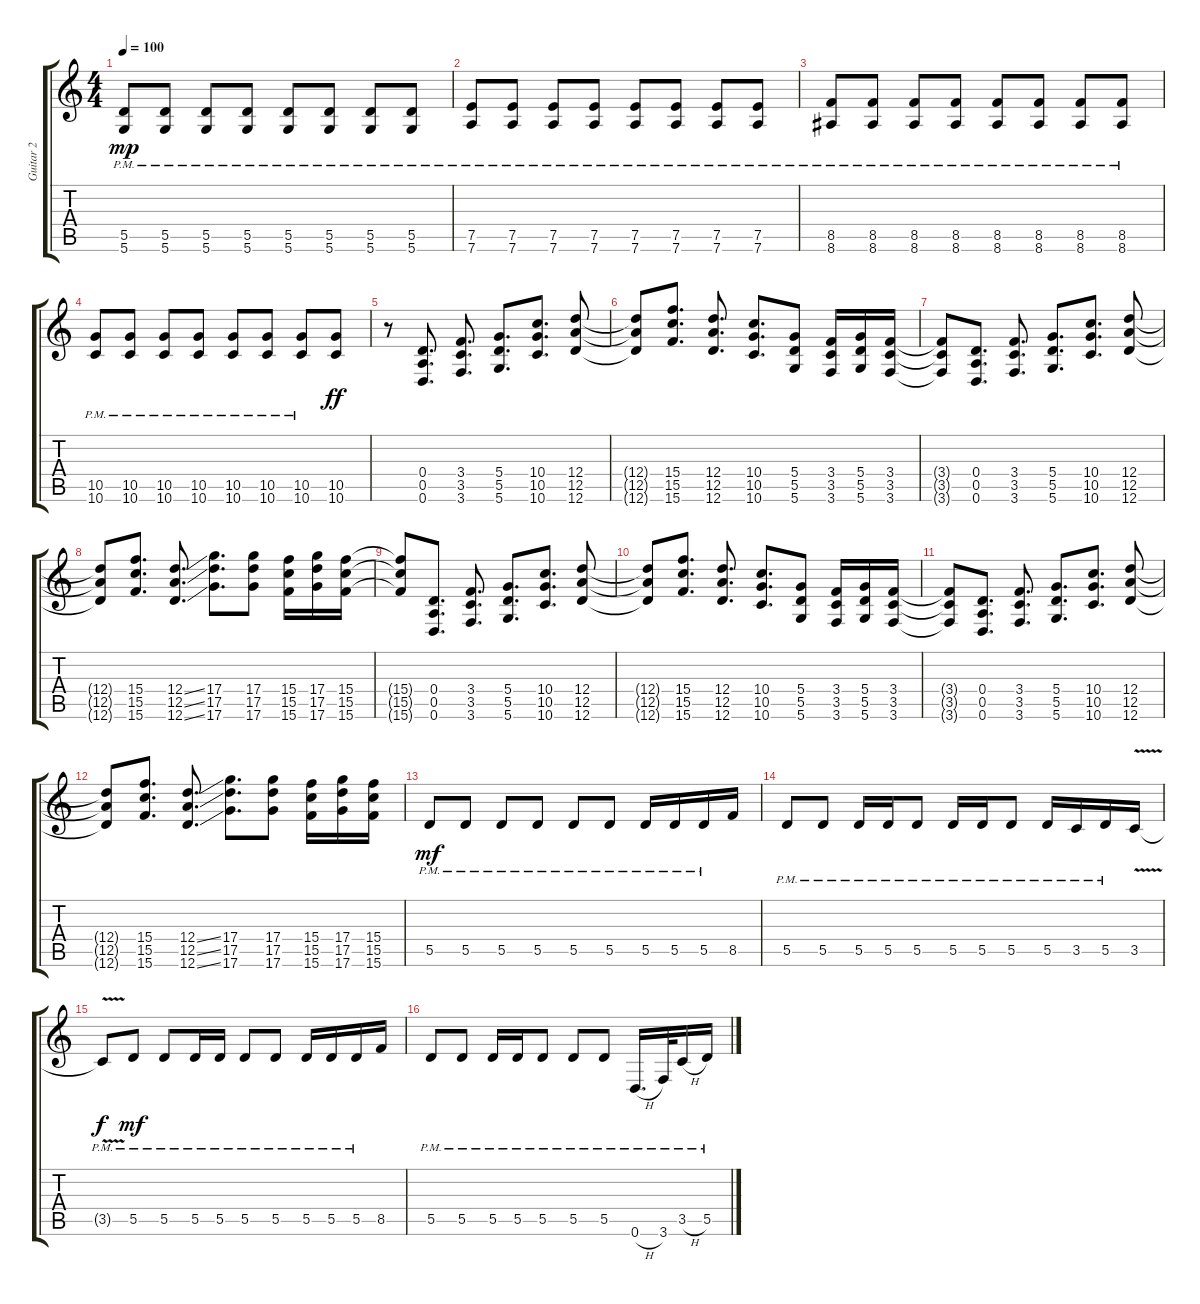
\track ("Guitar 2" "Guitar 2") {instrument electricguitarclean}
\staff {score tabs}
\tuning (E4 B3 G3 D3 A2 D2) {hide}
\ts (4 4)
\tempo 100
\clef g2
\ks c
(5.5{pm} 5.6{pm}).8{dy mp} (5.5{pm} 5.6{pm}).8 (5.5{pm} 5.6{pm}).8 (5.5{pm} 5.6{pm}).8 (5.5{pm} 5.6{pm}).8 (5.5{pm} 5.6{pm}).8 (5.5{pm} 5.6{pm}).8 (5.5{pm} 5.6{pm}).8 |
(7.5{pm} 7.6{pm}).8 (7.5{pm} 7.6{pm}).8 (7.5{pm} 7.6{pm}).8 (7.5{pm} 7.6{pm}).8 (7.5{pm} 7.6{pm}).8 (7.5{pm} 7.6{pm}).8 (7.5{pm} 7.6{pm}).8 (7.5{pm} 7.6{pm}).8 |
(8.5{pm} 8.6{pm}).8 (8.5{pm} 8.6{pm}).8 (8.5{pm} 8.6{pm}).8 (8.5{pm} 8.6{pm}).8 (8.5{pm} 8.6{pm}).8 (8.5{pm} 8.6{pm}).8 (8.5{pm} 8.6{pm}).8 (8.5{pm} 8.6{pm}).8 |
(10.5{pm} 10.6{pm}).8 (10.5{pm} 10.6{pm}).8 (10.5{pm} 10.6{pm}).8 (10.5{pm} 10.6{pm}).8 (10.5{pm} 10.6{pm}).8 (10.5{pm} 10.6{pm}).8 (10.5{pm} 10.6{pm}).8 (10.5 10.6).8{dy ff} |
r.8{instrument electricguitarclean} (0.4 0.5 0.6).8{d} (3.4 3.5 3.6).8{d} (5.4 5.5 5.6).8{d} (10.4 10.5 10.6).8{d} (12.4 12.5 12.6).8 |
(12.4{t} 12.5{t} 12.6{t}).8 (15.4 15.5 15.6).8{d} (12.4 12.5 12.6).8{d} (10.4 10.5 10.6).8{d} (5.4 5.5 5.6).8 (3.4 3.5 3.6).16 (5.4 5.5 5.6).16 (3.4 3.5 3.6).16 |
(3.4{t} 3.5{t} 3.6{t}).8 (0.4 0.5 0.6).8{d} (3.4 3.5 3.6).8{d} (5.4 5.5 5.6).8{d} (10.4 10.5 10.6).8{d} (12.4 12.5 12.6).8 |
(12.4{t} 12.5{t} 12.6{t}).8 (15.4 15.5 15.6).8{d} (12.4{ss} 12.5{ss} 12.6{ss}).8{d} (17.4 17.5 17.6).8{d} (17.4 17.5 17.6).8 (15.4 15.5 15.6).16 (17.4 17.5 17.6).16 (15.4 15.5 15.6).16 |
(15.4{t} 15.5{t} 15.6{t}).8 (0.4 0.5 0.6).8{d} (3.4 3.5 3.6).8{d} (5.4 5.5 5.6).8{d} (10.4 10.5 10.6).8{d} (12.4 12.5 12.6).8 |
(12.4{t} 12.5{t} 12.6{t}).8 (15.4 15.5 15.6).8{d} (12.4 12.5 12.6).8{d} (10.4 10.5 10.6).8{d} (5.4 5.5 5.6).8 (3.4 3.5 3.6).16 (5.4 5.5 5.6).16 (3.4 3.5 3.6).16 |
(3.4{t} 3.5{t} 3.6{t}).8 (0.4 0.5 0.6).8{d} (3.4 3.5 3.6).8{d} (5.4 5.5 5.6).8{d} (10.4 10.5 10.6).8{d} (12.4 12.5 12.6).8 |
(12.4{t} 12.5{t} 12.6{t}).8 (15.4 15.5 15.6).8{d} (12.4{ss} 12.5{ss} 12.6{ss}).8{d} (17.4 17.5 17.6).8{d} (17.4 17.5 17.6).8 (15.4 15.5 15.6).16 (17.4 17.5 17.6).16 (15.4 15.5 15.6).16 |
5.5{pm}.8{dy mf instrument electricguitarclean} 5.5{pm}.8 5.5{pm}.8 5.5{pm}.8 5.5{pm}.8 5.5{pm}.8 5.5{pm}.16 5.5{pm}.16 5.5{pm}.16 8.5.16 |
5.5{pm}.8 5.5{pm}.8 5.5{pm}.16 5.5{pm}.16 5.5{pm}.8 5.5{pm}.16 5.5{pm}.16 5.5{pm}.8 5.5{pm}.16 3.5{pm}.16 5.5{pm}.16 3.5{v}.16 |
3.5{pm t}.8{dy f} 5.5{pm}.8{dy mf} 5.5{pm}.8 5.5{pm}.16 5.5{pm}.16 5.5{pm}.8 5.5{pm}.8 5.5{pm}.16 5.5{pm}.16 5.5{pm}.16 8.5.16 |
5.5{pm}.8 5.5{pm}.8 5.5{pm}.16 5.5{pm}.16 5.5{pm}.8 5.5{pm}.8 5.5{pm}.8 0.6{h pm}.16{d} 3.6{pm}.32 3.5{h pm}.16 5.5{pm}.16
